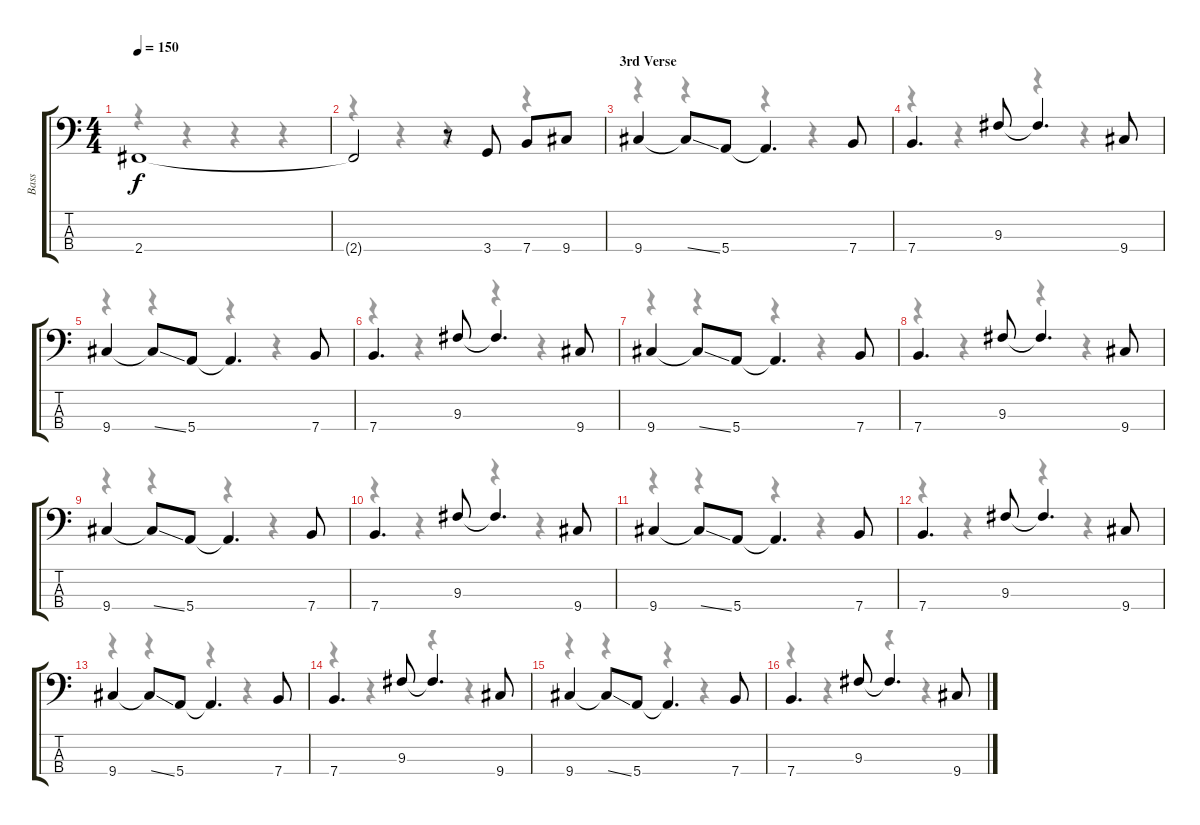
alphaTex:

\track ("Bass" "Bass") {instrument fretlessbass}
\staff {score tabs}
\tuning (G2 D2 A1 E1) {hide}
\voice
\ts (4 4)
\tempo 150
\clef f4
\ks c
2.4.1{dy f} |
2.4{t}.2 r.8 3.4.8 7.4.8 9.4.8 |
\section ("" "3rd Verse")
9.4.4 9.4{ss t}.8 5.4.8 5.4{t}.4{d} 7.4.8 |
7.4.4{d} 9.3.8 9.3{t}.4{d} 9.4.8 |
9.4.4 9.4{ss t}.8 5.4.8 5.4{t}.4{d} 7.4.8 |
7.4.4{d} 9.3.8 9.3{t}.4{d} 9.4.8 |
9.4.4 9.4{ss t}.8 5.4.8 5.4{t}.4{d} 7.4.8 |
7.4.4{d} 9.3.8 9.3{t}.4{d} 9.4.8 |
9.4.4 9.4{ss t}.8 5.4.8 5.4{t}.4{d} 7.4.8 |
7.4.4{d} 9.3.8 9.3{t}.4{d} 9.4.8 |
9.4.4 9.4{ss t}.8 5.4.8 5.4{t}.4{d} 7.4.8 |
7.4.4{d} 9.3.8 9.3{t}.4{d} 9.4.8 |
9.4.4 9.4{ss t}.8 5.4.8 5.4{t}.4{d} 7.4.8 |
7.4.4{d} 9.3.8 9.3{t}.4{d} 9.4.8 |
9.4.4 9.4{ss t}.8 5.4.8 5.4{t}.4{d} 7.4.8 |
7.4.4{d} 9.3.8 9.3{t}.4{d} 9.4.8
\voice
\clef f4
\ottava regular
\simile none
\ks c
r.4{dy f} r.4 r.4 r.4 |
r.4 r.4 r.4 r.4 |
r.4 r.4 r.4 r.4 |
r.4 r.4 r.4 r.4 |
r.4 r.4 r.4 r.4 |
r.4 r.4 r.4 r.4 |
r.4 r.4 r.4 r.4 |
r.4 r.4 r.4 r.4 |
r.4 r.4 r.4 r.4 |
r.4 r.4 r.4 r.4 |
r.4 r.4 r.4 r.4 |
r.4 r.4 r.4 r.4 |
r.4 r.4 r.4 r.4 |
r.4 r.4 r.4 r.4 |
r.4 r.4 r.4 r.4 |
r.4 r.4 r.4 r.4
